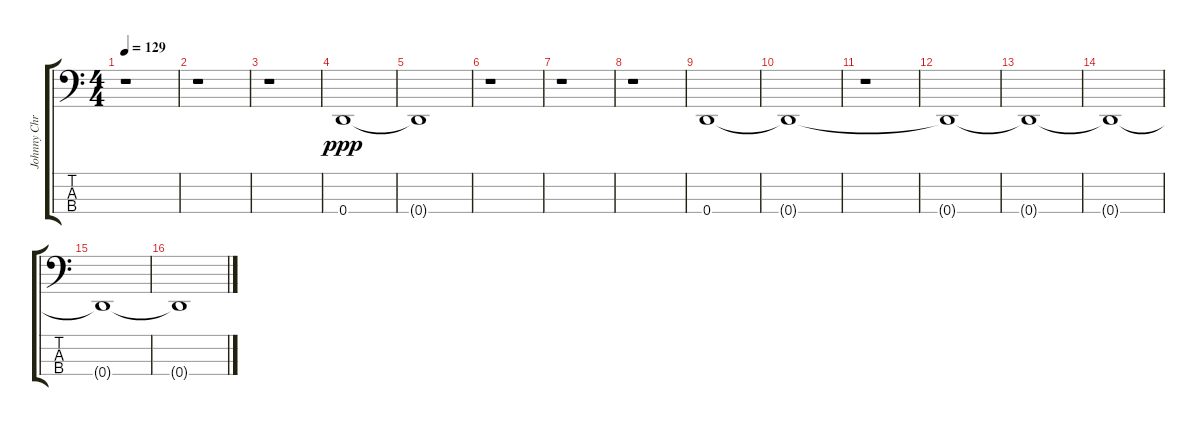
\track ("Johnny Christ (Bass)" "Johnny Chr") {instrument electricbasspick}
\staff {score tabs}
\tuning (G2 D2 A1 D1) {hide}
\ts (4 4)
\tempo 129
\clef f4
\ks c
r.1{dy ppp} |
r.1 |
r.1 |
0.4.1 |
0.4{t}.1 |
r.1 |
r.1 |
r.1 |
0.4.1 |
0.4{t}.1 |
r.1 |
0.4{t}.1 |
0.4{t}.1 |
0.4{t}.1 |
0.4{t}.1 |
0.4{t}.1
